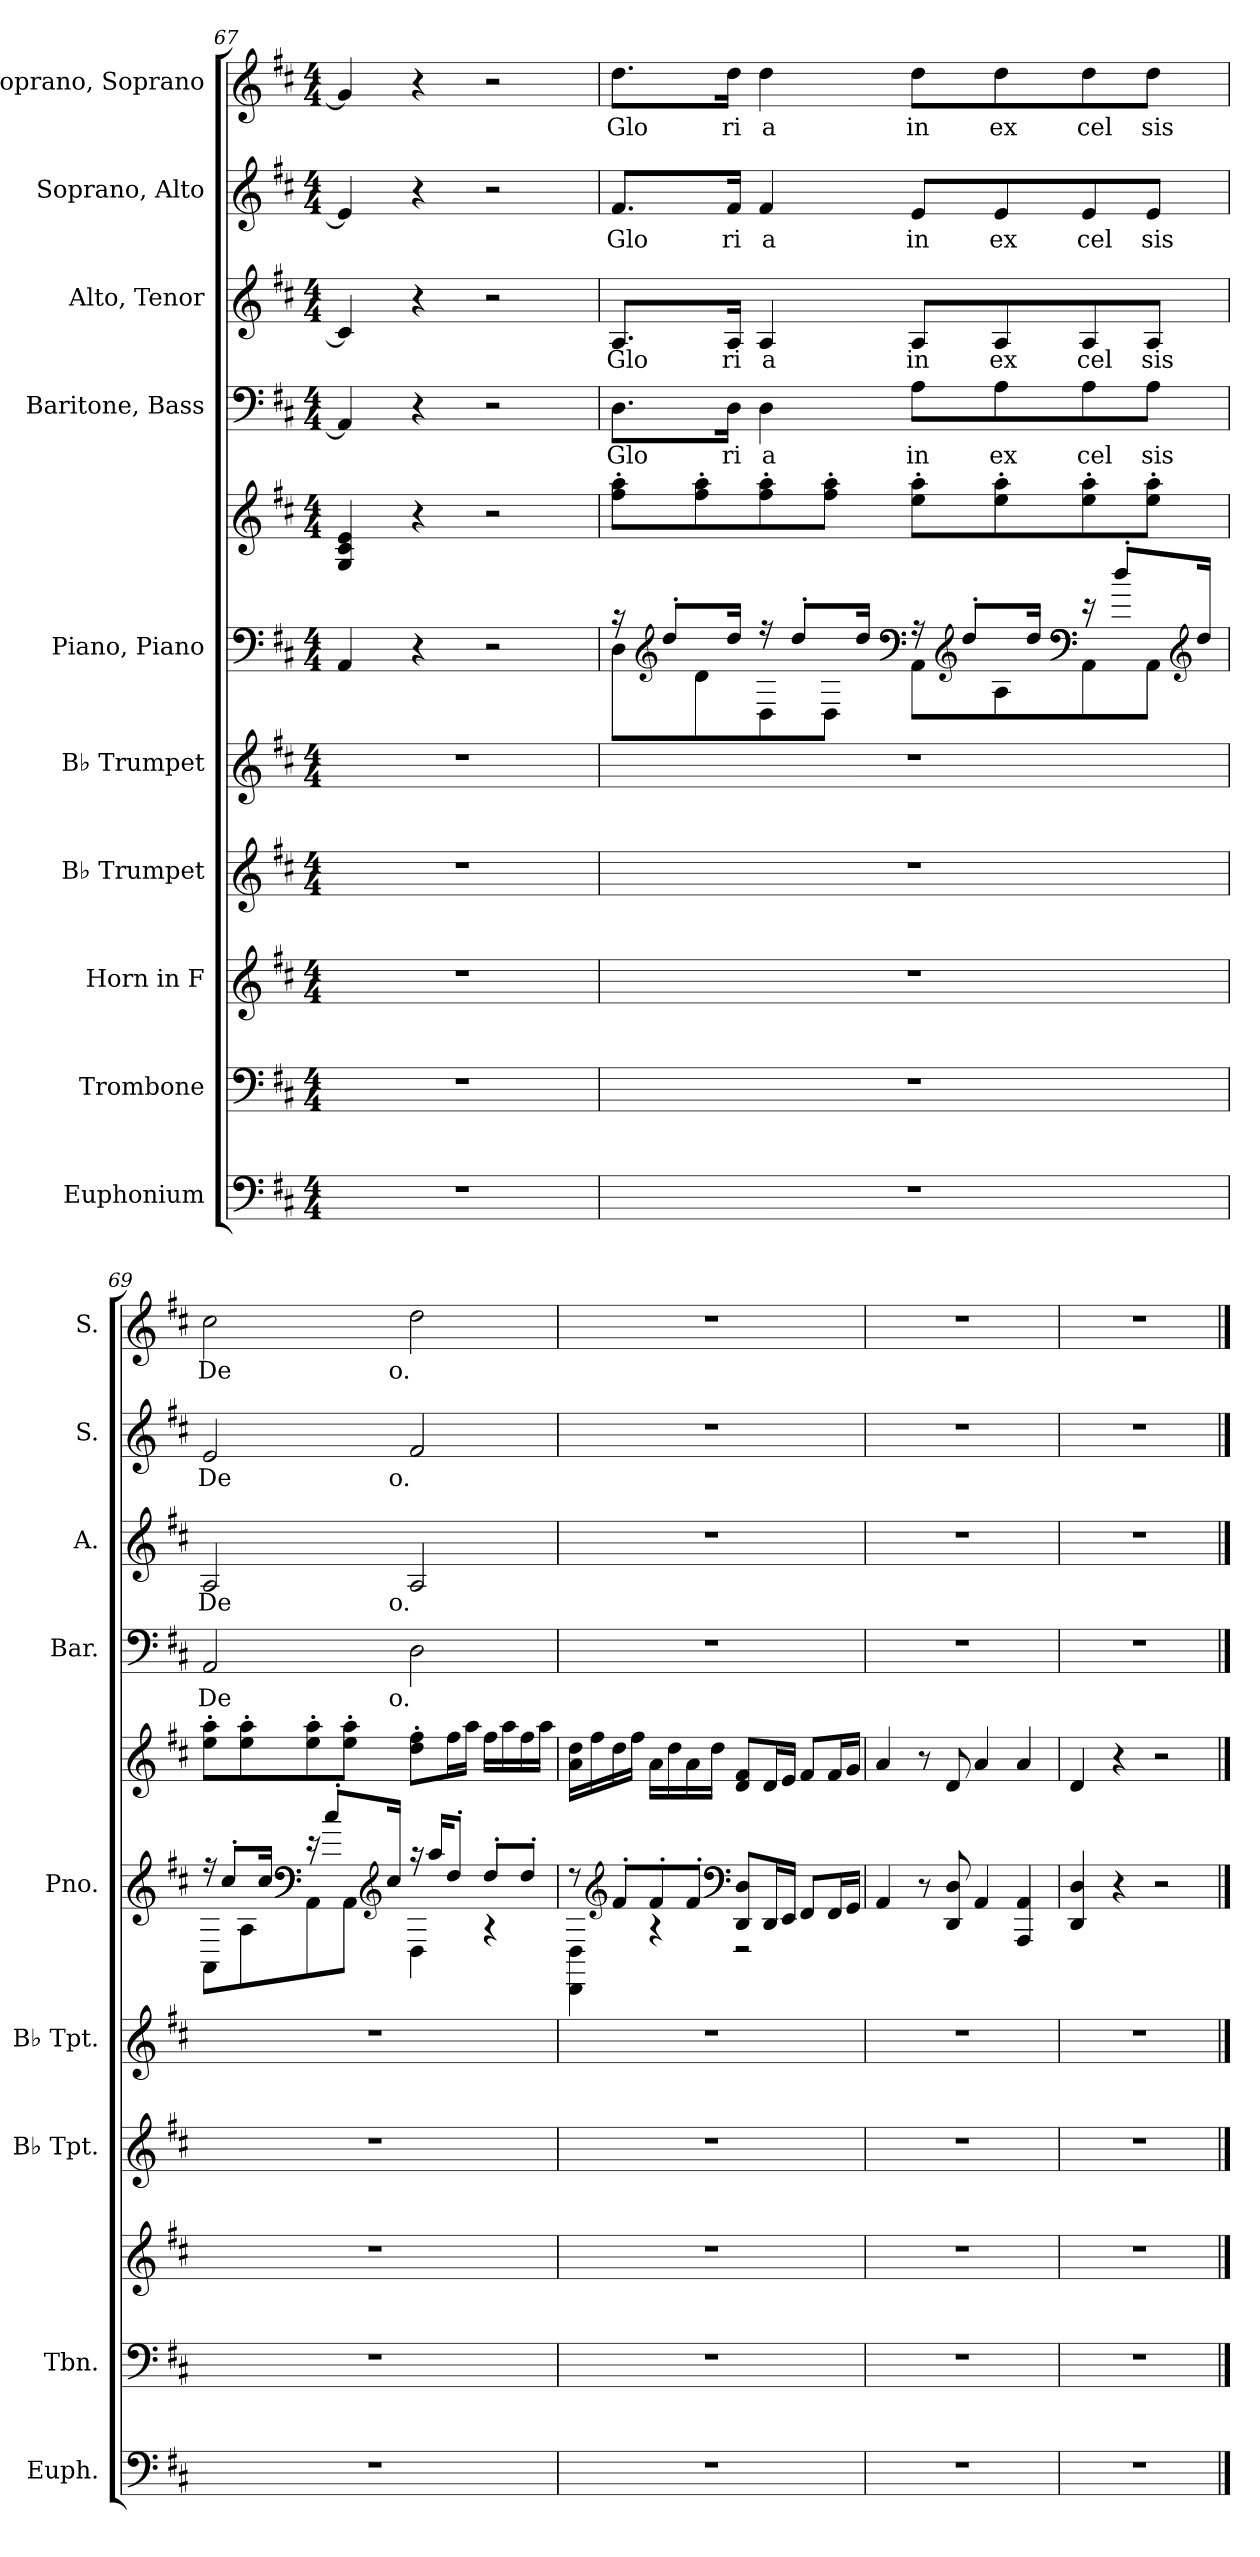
**kern	**kern	**kern	**kern	**kern	**kern	**kern	**kern	**text	**kern	**text	**kern	**text	**kern	**text
*part10	*part9	*part8	*part7	*part6	*part5	*part5	*part4	*part4	*part3	*part3	*part2	*part2	*part1	*part1
*staff11	*staff10	*staff9	*staff8	*staff7	*staff6	*staff5	*staff4	*staff4	*staff3	*staff3	*staff2	*staff2	*staff1	*staff1
*I"Euphonium	*I"Trombone	*I"Horn in F	*I"B♭ Trumpet	*I"B♭ Trumpet	*I"Piano, Piano	*	*I"Baritone, Bass	*	*I"Alto, Tenor	*	*I"Soprano, Alto	*	*I"Soprano, Soprano	*
*I'Euph.	*I'Tbn.	*	*I'B♭ Tpt.	*I'B♭ Tpt.	*I'Pno.	*	*I'Bar.	*	*I'A.	*	*I'S.	*	*I'S.	*
*clefF4	*clefF4	*clefG2	*clefG2	*clefG2	*clefF4	*clefG2	*clefF4	*	*clefG2	*	*clefG2	*	*clefG2	*
*	*	*ITrd4c7	*ITrd1c2	*ITrd1c2	*	*	*	*	*	*	*	*	*	*
*k[f#c#]	*k[f#c#]	*k[f#]	*k[]	*k[]	*k[f#c#]	*k[f#c#]	*k[f#c#]	*	*k[f#c#]	*	*k[f#c#]	*	*k[f#c#]	*
*M4/4	*M4/4	*M4/4	*M4/4	*M4/4	*M4/4	*M4/4	*M4/4	*	*M4/4	*	*M4/4	*	*M4/4	*
=67	=67	=67	=67	=67	=67	=67	=67	=67	=67	=67	=67	=67	=67	=67
1r	1r	1r	1r	1r	4AA/	4G/ 4c#/ 4e/	4AA/]	.	4c#/]	.	4e/]	.	4g/]	.
.	.	.	.	.	4r	4r	4r	.	4r	.	4r	.	4r	.
.	.	.	.	.	2r	2r	2r	.	2r	.	2r	.	2r	.
!!LO:PB:g=z
=68	=68	=68	=68	=68	=68	=68	=68	=68	=68	=68	=68	=68	=68	=68
*	*	*	*	*	*^	*	*	*	*	*	*	*	*	*
!	!	!	!	!	!	!	!	!	!LO:LY:b	!	!LO:LY:b	!	!LO:LY:b	!	!LO:LY:b
1r	1r	1r	1r	1r	16r	8D\L	8ff#\' 8aa\'L	8.D\L	Glo	8.A/L	Glo	8.f#/L	Glo	8.dd\L	Glo
*	*	*	*	*	*clefG2	*	*	*	*	*	*	*	*	*	*
.	.	.	.	.	8dd'/L	.	.	.	.	.	.	.	.	.	.
.	.	.	.	.	.	8d\	8ff#\' 8aa\'	.	.	.	.	.	.	.	.
!	!	!	!	!	!	!	!	!	!LO:LY:b	!	!LO:LY:b	!	!LO:LY:b	!	!LO:LY:b
.	.	.	.	.	16dd/Jk	.	.	16D\Jk	ri	16A/Jk	ri	16f#/Jk	ri	16dd\Jk	ri
!	!	!	!	!	!	!	!	!	!LO:LY:b	!	!LO:LY:b	!	!LO:LY:b	!	!LO:LY:b
.	.	.	.	.	16r	8D\	8ff#\' 8aa\'	4D\	a	4A/	a	4f#/	a	4dd\	a
.	.	.	.	.	8dd'/L	.	.	.	.	.	.	.	.	.	.
.	.	.	.	.	.	8D\J	8ff#\' 8aa\'J	.	.	.	.	.	.	.	.
.	.	.	.	.	16dd/Jk	.	.	.	.	.	.	.	.	.	.
*	*	*	*	*	*clefF4	*	*	*	*	*	*	*	*	*	*
!	!	!	!	!	!	!	!	!	!LO:LY:b	!	!LO:LY:b	!	!LO:LY:b	!	!LO:LY:b
.	.	.	.	.	16r	8AA\L	8ee\' 8aa\'L	8A\L	in	8A/L	in	8e/L	in	8dd\L	in
*	*	*	*	*	*clefG2	*	*	*	*	*	*	*	*	*	*
.	.	.	.	.	8dd'/L	.	.	.	.	.	.	.	.	.	.
!	!	!	!	!	!	!	!	!	!LO:LY:b	!	!LO:LY:b	!	!LO:LY:b	!	!LO:LY:b
.	.	.	.	.	.	8A\	8ee\' 8aa\'	8A\	ex	8A/	ex	8e/	ex	8dd\	ex
.	.	.	.	.	16dd/Jk	.	.	.	.	.	.	.	.	.	.
*	*	*	*	*	*clefF4	*	*	*	*	*	*	*	*	*	*
!	!	!	!	!	!	!	!	!	!LO:LY:b	!	!LO:LY:b	!	!LO:LY:b	!	!LO:LY:b
.	.	.	.	.	16r	8AA\	8ee\' 8aa\'	8A\	cel	8A/	cel	8e/	cel	8dd\	cel
.	.	.	.	.	8dd'/L	.	.	.	.	.	.	.	.	.	.
!	!	!	!	!	!	!	!	!	!LO:LY:b	!	!LO:LY:b	!	!LO:LY:b	!	!LO:LY:b
.	.	.	.	.	.	8AA\J	8ee\' 8aa\'J	8A\J	sis	8A/J	sis	8e/J	sis	8dd\J	sis
*	*	*	*	*	*clefG2	*	*	*	*	*	*	*	*	*	*
.	.	.	.	.	16dd/Jk	.	.	.	.	.	.	.	.	.	.
!!LO:PB:g=z
=69	=69	=69	=69	=69	=69	=69	=69	=69	=69	=69	=69	=69	=69	=69	=69
!	!	!	!	!	!	!	!	!	!LO:LY:b	!	!LO:LY:b	!	!LO:LY:b	!	!LO:LY:b
1r	1r	1r	1r	1r	16r	8AA\L	8ee\' 8aa\'L	2AA/	De	2A/	De	2e/	De	2cc#\	De
.	.	.	.	.	8cc#'/L	.	.	.	.	.	.	.	.	.	.
.	.	.	.	.	.	8A\	8ee\' 8aa\'	.	.	.	.	.	.	.	.
.	.	.	.	.	16cc#/Jk	.	.	.	.	.	.	.	.	.	.
*	*	*	*	*	*clefF4	*	*	*	*	*	*	*	*	*	*
.	.	.	.	.	16r	8AA\	8ee\' 8aa\'	.	.	.	.	.	.	.	.
.	.	.	.	.	8cc#'/L	.	.	.	.	.	.	.	.	.	.
.	.	.	.	.	.	8AA\J	8ee\' 8aa\'J	.	.	.	.	.	.	.	.
*	*	*	*	*	*clefG2	*	*	*	*	*	*	*	*	*	*
.	.	.	.	.	16cc#/Jk	.	.	.	.	.	.	.	.	.	.
!	!	!	!	!	!	!	!	!	!LO:LY:b	!	!LO:LY:b	!	!LO:LY:b	!	!LO:LY:b
.	.	.	.	.	16r	4D\	8dd\' 8ff#\'L	2D\	o.	2A/	o.	2f#/	o.	2dd\	o.
.	.	.	.	.	16aa/KL	.	.	.	.	.	.	.	.	.	.
.	.	.	.	.	8dd'/J	.	16ff#\L	.	.	.	.	.	.	.	.
.	.	.	.	.	.	.	16aa\JJ	.	.	.	.	.	.	.	.
.	.	.	.	.	8dd'/L	4r	16ff#\LL	.	.	.	.	.	.	.	.
.	.	.	.	.	.	.	16aa\	.	.	.	.	.	.	.	.
.	.	.	.	.	8dd'/J	.	16ff#\	.	.	.	.	.	.	.	.
.	.	.	.	.	.	.	16aa\JJ	.	.	.	.	.	.	.	.
=70	=70	=70	=70	=70	=70	=70	=70	=70	=70	=70	=70	=70	=70	=70	=70
1r	1r	1r	1r	1r	8r	4DD\ 4D\	16a\ 16dd\LL	1r	.	1r	.	1r	.	1r	.
.	.	.	.	.	.	.	16ff#\	.	.	.	.	.	.	.	.
*	*	*	*	*	*clefG2	*	*	*	*	*	*	*	*	*	*
.	.	.	.	.	8f#'/L	.	16dd\	.	.	.	.	.	.	.	.
.	.	.	.	.	.	.	16ff#\JJ	.	.	.	.	.	.	.	.
.	.	.	.	.	8f#'/	4r	16a\LL	.	.	.	.	.	.	.	.
.	.	.	.	.	.	.	16dd\	.	.	.	.	.	.	.	.
.	.	.	.	.	8f#'/J	.	16a\	.	.	.	.	.	.	.	.
.	.	.	.	.	.	.	16dd\JJ	.	.	.	.	.	.	.	.
*	*	*	*	*	*clefF4	*	*	*	*	*	*	*	*	*	*
.	.	.	.	.	8DD/ 8D/L	2r	8d/ 8f#/L	.	.	.	.	.	.	.	.
.	.	.	.	.	16DD/L	.	16d/L	.	.	.	.	.	.	.	.
.	.	.	.	.	16EE/JJ	.	16e/JJ	.	.	.	.	.	.	.	.
.	.	.	.	.	8FF#/L	.	8f#/L	.	.	.	.	.	.	.	.
.	.	.	.	.	16FF#/L	.	16f#/L	.	.	.	.	.	.	.	.
.	.	.	.	.	16GG/JJ	.	16g/JJ	.	.	.	.	.	.	.	.
*	*	*	*	*	*v	*v	*	*	*	*	*	*	*	*	*
!!LO:PB:g=z
=71	=71	=71	=71	=71	=71	=71	=71	=71	=71	=71	=71	=71	=71	=71
1r	1r	1r	1r	1r	4AA/	4a/	1r	.	1r	.	1r	.	1r	.
.	.	.	.	.	8r	8r	.	.	.	.	.	.	.	.
.	.	.	.	.	8DD/ 8D/	8d/	.	.	.	.	.	.	.	.
.	.	.	.	.	4AA/	4a/	.	.	.	.	.	.	.	.
.	.	.	.	.	4AAA/ 4AA/	4a/	.	.	.	.	.	.	.	.
=72	=72	=72	=72	=72	=72	=72	=72	=72	=72	=72	=72	=72	=72	=72
1r	1r	1r	1r	1r	4DD/ 4D/	4d/	1r	.	1r	.	1r	.	1r	.
.	.	.	.	.	4r	4r	.	.	.	.	.	.	.	.
.	.	.	.	.	2r	2r	.	.	.	.	.	.	.	.
==	==	==	==	==	==	==	==	==	==	==	==	==	==	==
*-	*-	*-	*-	*-	*-	*-	*-	*-	*-	*-	*-	*-	*-	*-
